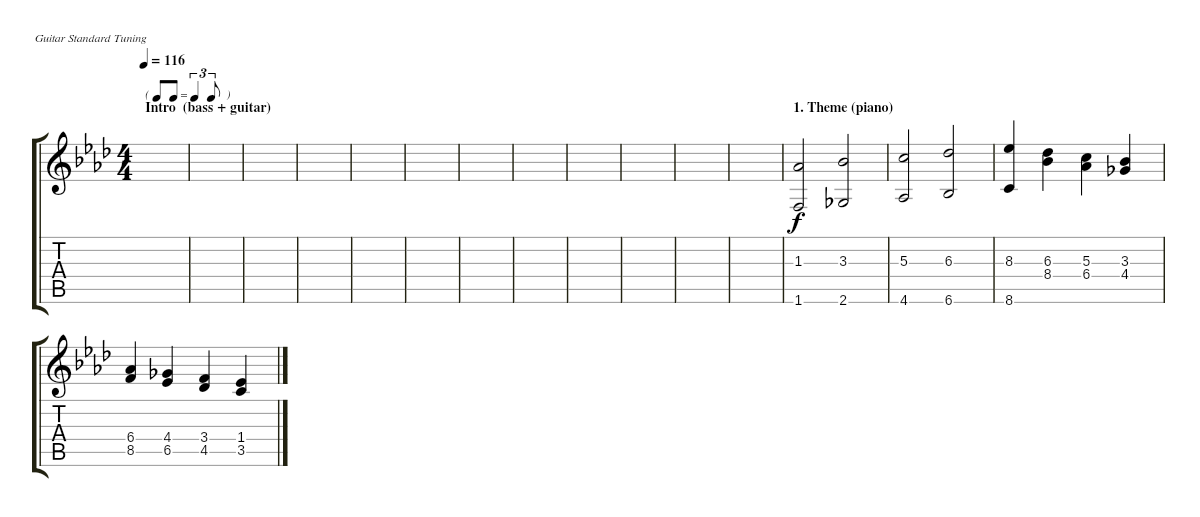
\defaultSystemsLayout 4
\bracketExtendMode groupsimilarinstruments
\singleTrackTrackNamePolicy hidden
\multiTrackTrackNamePolicy hidden
\firstSystemTrackNameOrientation horizontal
\otherSystemsTrackNameOrientation horizontal
\defaultBarNumberDisplay Hide
\track ("background" "E-Gt") {instrument electricguitarclean}
\staff {score tabs}
\tuning (E4 B3 G3 D3 A2 E2)
\ts (4 4)
\tf triplet8th
\section ("" "Intro  (bass + guitar)")
\scale
0.346457
\tempo 116
\accidentals auto
\clef g2
\ottava regular
\simile none
\ks fminor
|
\scale
0.181102 |
\scale
0.23622 |
\scale
0.23622 |
\scale
0.216981 |
\scale
0.216981 |
\scale
0.283019 |
\scale
0.283019 |
\scale
0.218824 |
\scale
0.216471 |
\scale
0.282353 |
\scale
0.282353 |
\section ("" "1. Theme (piano)")
\scale
0.226457 (1.6 1.3).2 (3.3 2.6).2 |
\scale
0.280269 (4.6 5.3).2 (6.3 6.6).2 |
\scale
0.217489 (8.6 8.3).4 (6.3 8.4).4 (5.3 6.4).4 (3.3 4.4).4 |
\scale
0.275785 (6.4 8.5).4 (4.4 6.5).4 (3.4 4.5).4 (1.4 3.5).4
